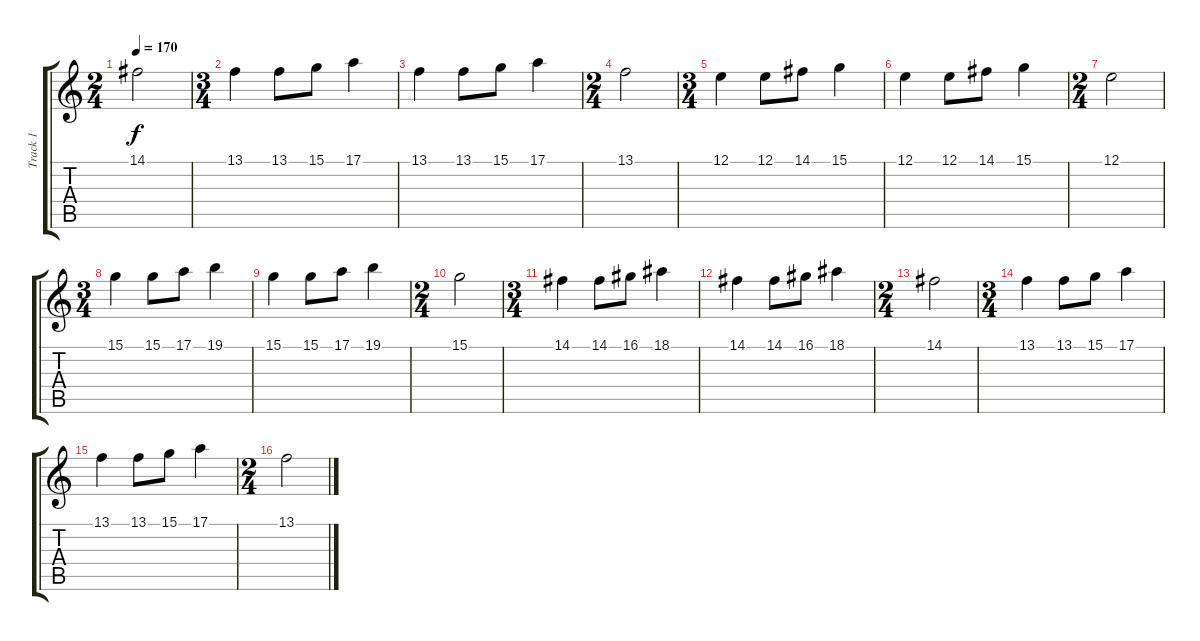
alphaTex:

\track ("Track 1" "Track 1") {instrument acousticgrandpiano}
\staff {score tabs}
\tuning (E4 B3 G3 D3 A2 E2) {hide}
\ts (2 4)
\tempo 170
\clef g2
\ks c
14.1.2{dy f} |
\ts (3 4)
13.1.4 13.1.8 15.1.8 17.1.4 |
13.1.4 13.1.8 15.1.8 17.1.4 |
\ts (2 4)
13.1.2 |
\ts (3 4)
12.1.4 12.1.8 14.1.8 15.1.4 |
12.1.4 12.1.8 14.1.8 15.1.4 |
\ts (2 4)
12.1.2 |
\ts (3 4)
15.1.4 15.1.8 17.1.8 19.1.4 |
15.1.4 15.1.8 17.1.8 19.1.4 |
\ts (2 4)
15.1.2 |
\ts (3 4)
14.1.4 14.1.8 16.1.8 18.1.4 |
14.1.4 14.1.8 16.1.8 18.1.4 |
\ts (2 4)
14.1.2 |
\ts (3 4)
13.1.4 13.1.8 15.1.8 17.1.4 |
13.1.4 13.1.8 15.1.8 17.1.4 |
\ts (2 4)
13.1.2
